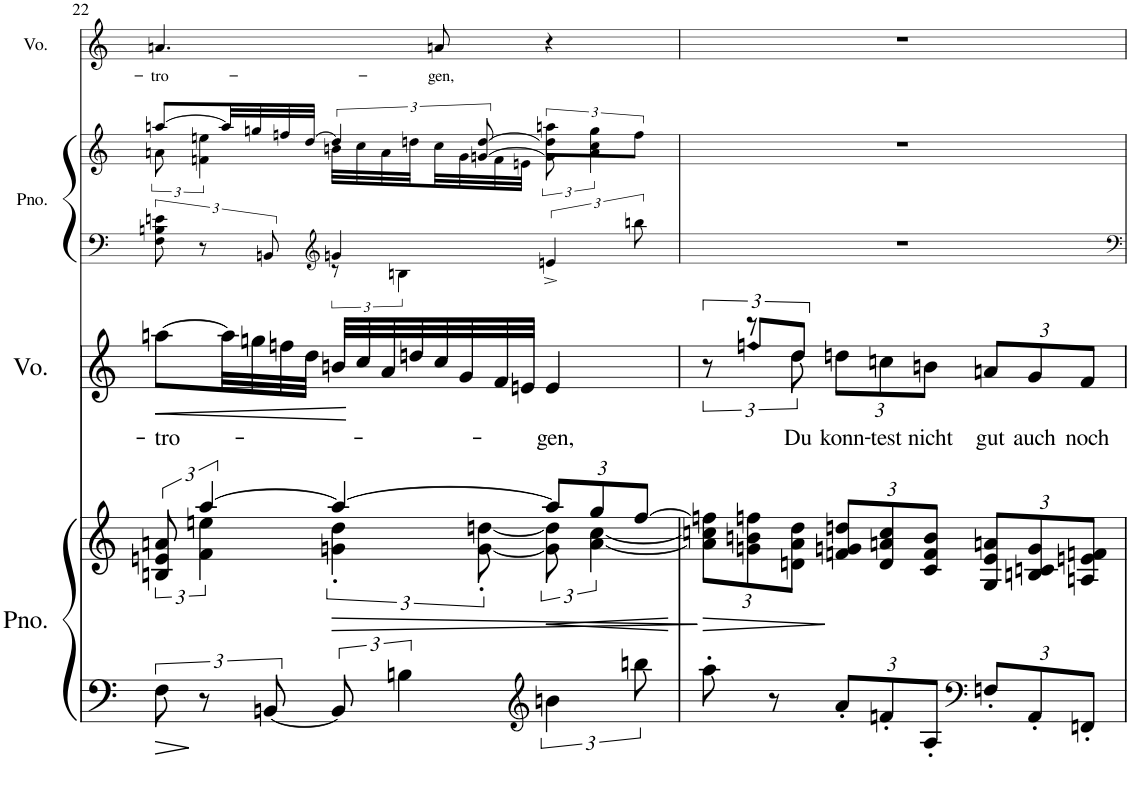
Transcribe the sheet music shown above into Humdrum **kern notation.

**kern	**kern	**dynam	**kern	**text	**dynam	**kern	**kern	**kern	**text
*part4	*part4	*part4	*part3	*part3	*part3	*part2	*part2	*part1	*part1
*staff6	*staff5	*staff5/6	*staff4	*staff4	*staff4	*staff3	*staff2	*staff1	*staff1
*I"Piano	*	*	*I"Voz	*	*	*I"Piano	*	*I"Voz	*
*I'Pno.	*	*	*I'Vo.	*	*	*I'Pno.	*	*I'Vo.	*
!!LO:PB:g=z
*clefF4	*clefG2	*	*clefG2	*	*	*clefF4	*clefG2	*clefG2	*
*k[]	*k[]	*	*k[]	*	*	*k[]	*k[]	*k[]	*
*M3/4	*M3/4	*	*M3/4	*	*	*M3/4	*M3/4	*M3/4	*
=22	=22	=22	=22	=22	=22	=22	=22	=22	=22
!	!	!LO:HP:b=2	!	!LO:LY:b	!LO:HP:b	!	!	!	!LO:LY:b
*	*^	*	*	*	*	*^	*^	*	*
12F\	12Bn/ 12en/ 12an/	12ryy	>	[8aan\L	-tro-	<	12F\ 12Bn\ 12en\	4ryy	[8aan/L	12an\	4.an/	-tro-
12r	[6aa/	6f\ 6een\	[	.	.	.	12r	.	.	6fn\ 6een\	.	.
.	.	.	.	32aa\LL]	.	.	.	.	32aa/LL]	.	.	.
.	.	.	.	32ggn\	.	.	.	.	32ggn/	.	.	.
[12BBn/	.	.	.	.	.	.	12BBn/	.	.	.	.	.
.	.	.	.	32ffn\	.	.	.	.	32ffn/	.	.	.
.	.	.	.	32dd\JJJ	.	.	.	.	[32dd/JJJ	.	.	.
*	*	*	*	*	*	*	*clefG2	*	*	*	*	*
!	!	!	!LO:HP:b	!	!	!	!	!	!	!	!	!
12BB/]	4aa/_	6gn\' 6dd\'	>	32bn/LLL	.	.	4gn/	12r	6dd/]	32bn\LLL	.	.
.	.	.	.	32cc/	.	[	.	.	.	32cc\	.	.
.	.	.	.	32a/	.	.	.	.	.	32a\	.	.
6Bn\	.	.	.	.	.	.	.	6Bn\	.	.	.	.
.	.	.	.	32ddn/	.	.	.	.	.	32ddn\	.	.
!	!	!	!	!	!	!	!	!	!	!	!	!LO:LY:b
.	.	.	.	32cc/	.	.	.	.	.	32cc\	8an/	-gen,
.	.	.	.	32g/	.	.	.	.	.	32g\	.	.
.	.	[12g\' [12ddn\'	.	.	.	.	.	.	[12gn/ [12dd/	.	.	.
.	.	.	.	32f/	.	.	.	.	.	32f\	.	.
.	.	.	.	32en/JJJ	.	.	.	.	.	32en\JJJ	.	.
*clefG2	*	*	*	*	*	*	*	*	*	*	*	*
*	*Xbrackettup	*	*	*	*	*	*	*	*	*	*	*
!	!	!	!LO:HP:b	!	!	!	!	!	!	!	!	!
*	*	*brackettup	*	*	*	*	*	*	*	*	*	*
!	!	!	!	!	!LO:LY:b	!	!	!	!	!	!	!
6bn\	12aa/L]	12g\] 12dd\]	<	4e/	-gen,	.	6en^/	4ryy	12g\] 12dd\]	12aan\L	4r	.
.	12gg/	[6a\ [6cc\	.	.	.	.	.	.	6a\ 6cc\	12gg\	.	.
12bbn\	[12ff/J	.	.	.	.	.	12bbn\	.	.	12ff\J	.	.
*	*	*	*	*	*	*	*v	*v	*	*	*	*
*	*v	*v	*	*	*	*	*	*v	*v	*	*
.	.	]	.	.	.	.	.	.	.
=23	=23	=23	=23	=23	=23	=23	=23	=23	=23
*	*Xbrackettup	*	*	*	*	*	*	*	*
*	*	*	*^	*	*	*	*	*	*
8aa'\	12a\] 12ccn\] 12ffn\]L	.	12r	12ryy	.	.	2.r	2.r	2.r	.
.	12gn\ 12bn\ 12ffn\	.	12r	12ffn/L	.	.	.	.	.	.
8r	.	.	.	.	.	.	.	.	.	.
!	!	!	!	!	!LO:LY:b	!	!	!	!	!
.	12dn\ 12a\ 12dd\J	.	12dd\	12dd/J	Du	.	.	.	.	.
*Xbrackettup	*	*	*Xbrackettup	*	*	*	*	*	*	*
!	!	!	!	!	!LO:LY:b	!	!	!	!	!
12a'/L	12fn/ 12gn/ 12ddn/L	]	12ddn\L	2ryy	konn-	.	.	.	.	.
!	!	!	!	!	!LO:LY:b	!	!	!	!	!
12fn'/	12d/ 12an/ 12cc/	.	12ccn\	.	-test	.	.	.	.	.
!	!	!	!	!	!LO:LY:b	!	!	!	!	!
12A'/J	12c/ 12f/ 12b/J	.	12bn\J	.	nicht	.	.	.	.	.
*clefF4	*	*	*	*	*	*	*	*	*	*
!	!	!	!	!	!LO:LY:b	!	!	!	!	!
12Fn'/L	12G/ 12e/ 12an/L	.	12an/L	.	gut	.	.	.	.	.
!	!	!	!	!	!LO:LY:b	!	!	!	!	!
12AA'/	12Bn/ 12cn/ 12g/	.	12g/	.	auch	.	.	.	.	.
!	!	!	!	!	!LO:LY:b	!	!	!	!	!
12FFn'/J	12An/ 12en/ 12fn/J	.	12f/J	.	noch	.	.	.	.	.
*	*	*	*v	*v	*	*	*	*	*	*
=	=	=	=	=	=	=	=	=	=
*-	*-	*-	*-	*-	*-	*-	*-	*-	*-
